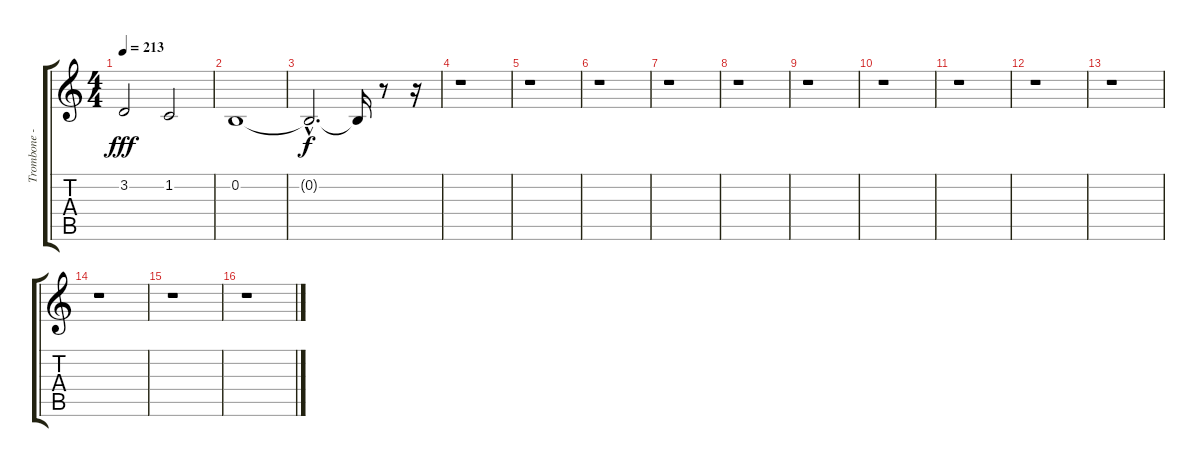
\track ("Trombone - Lars Nylander" "Trombone -") {instrument trombone}
\staff {score tabs}
\tuning (E4 B3 G3 D3 A2 E2) {hide}
\ts (4 4)
\tempo 213
\clef g2
\ks c
3.2.2{dy fff} 1.2.2 |
0.2.1 |
0.2{hac t}.2{d dy f} 0.2{t}.16 r.8 r.16 |
r.1 |
r.1 |
r.1 |
r.1 |
r.1 |
r.1 |
r.1 |
r.1 |
r.1 |
r.1 |
r.1 |
r.1 |
r.1
